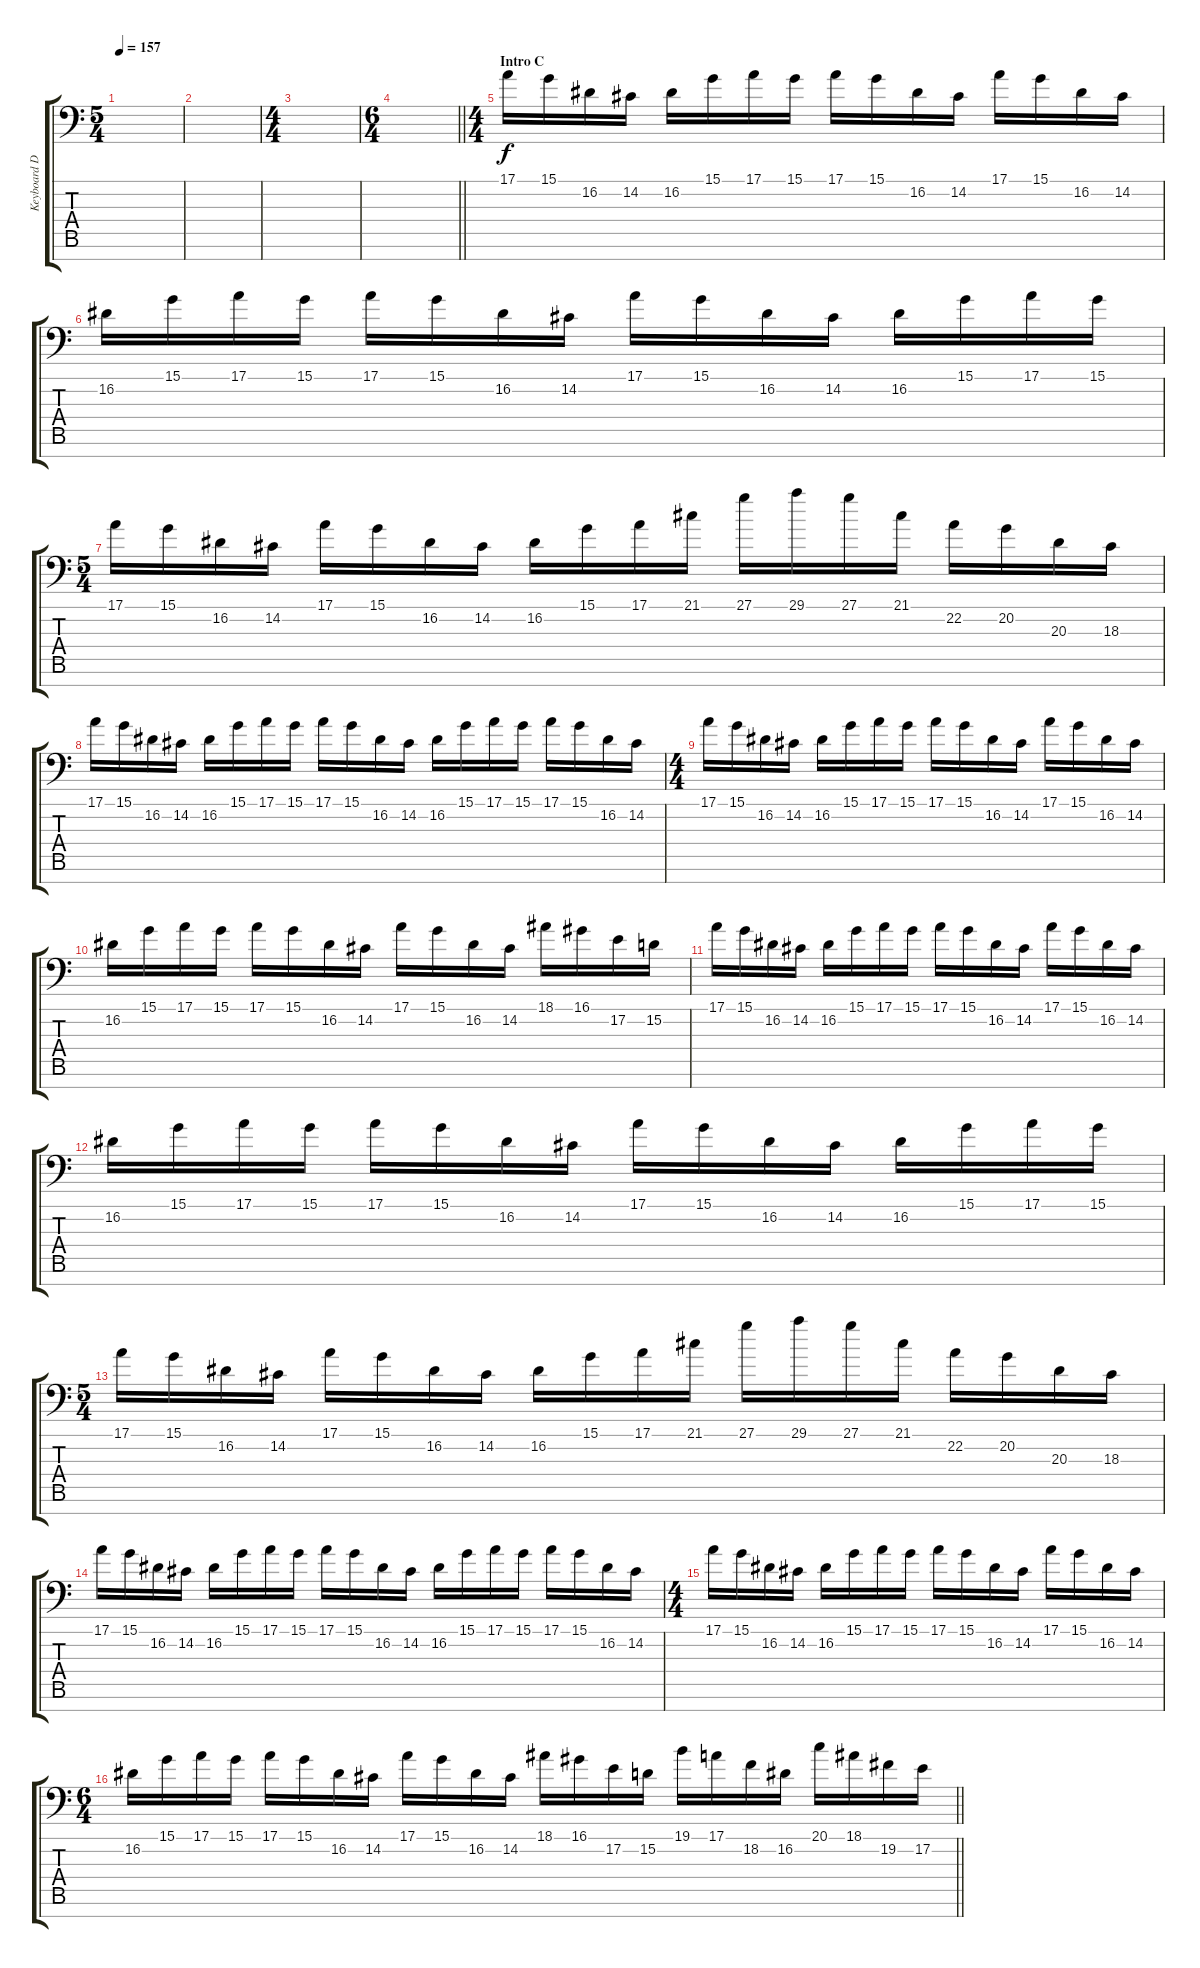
\track ("Keyboard Duet" "Keyboard D") {instrument brightacousticpiano}
\staff {score tabs}
\tuning (E3 B2 G2 D2 A1 E1 B0) {hide}
\ts (5 4)
\tempo 157
\clef f4
\ks c
|
|
\ts (4 4)
|
\ts (6 4)
\barLineRight lightlight
|
\ts (4 4)
\section ("" "Intro C")
17.1.16 15.1.16 16.2.16 14.2.16 16.2.16 15.1.16 17.1.16 15.1.16 17.1.16 15.1.16 16.2.16 14.2.16 17.1.16 15.1.16 16.2.16 14.2.16 |
16.2.16 15.1.16 17.1.16 15.1.16 17.1.16 15.1.16 16.2.16 14.2.16 17.1.16 15.1.16 16.2.16 14.2.16 16.2.16 15.1.16 17.1.16 15.1.16 |
\ts (5 4)
17.1.16 15.1.16 16.2.16 14.2.16 17.1.16 15.1.16 16.2.16 14.2.16 16.2.16 15.1.16 17.1.16 21.1.16 27.1.16 29.1.16 27.1.16 21.1.16 22.2.16 20.2.16 20.3.16 18.3.16 |
17.1.16 15.1.16 16.2.16 14.2.16 16.2.16 15.1.16 17.1.16 15.1.16 17.1.16 15.1.16 16.2.16 14.2.16 16.2.16 15.1.16 17.1.16 15.1.16 17.1.16 15.1.16 16.2.16 14.2.16 |
\ts (4 4)
17.1.16 15.1.16 16.2.16 14.2.16 16.2.16 15.1.16 17.1.16 15.1.16 17.1.16 15.1.16 16.2.16 14.2.16 17.1.16 15.1.16 16.2.16 14.2.16 |
16.2.16 15.1.16 17.1.16 15.1.16 17.1.16 15.1.16 16.2.16 14.2.16 17.1.16 15.1.16 16.2.16 14.2.16 18.1.16 16.1.16 17.2.16 15.2.16 |
17.1.16 15.1.16 16.2.16 14.2.16 16.2.16 15.1.16 17.1.16 15.1.16 17.1.16 15.1.16 16.2.16 14.2.16 17.1.16 15.1.16 16.2.16 14.2.16 |
16.2.16 15.1.16 17.1.16 15.1.16 17.1.16 15.1.16 16.2.16 14.2.16 17.1.16 15.1.16 16.2.16 14.2.16 16.2.16 15.1.16 17.1.16 15.1.16 |
\ts (5 4)
17.1.16 15.1.16 16.2.16 14.2.16 17.1.16 15.1.16 16.2.16 14.2.16 16.2.16 15.1.16 17.1.16 21.1.16 27.1.16 29.1.16 27.1.16 21.1.16 22.2.16 20.2.16 20.3.16 18.3.16 |
17.1.16 15.1.16 16.2.16 14.2.16 16.2.16 15.1.16 17.1.16 15.1.16 17.1.16 15.1.16 16.2.16 14.2.16 16.2.16 15.1.16 17.1.16 15.1.16 17.1.16 15.1.16 16.2.16 14.2.16 |
\ts (4 4)
17.1.16 15.1.16 16.2.16 14.2.16 16.2.16 15.1.16 17.1.16 15.1.16 17.1.16 15.1.16 16.2.16 14.2.16 17.1.16 15.1.16 16.2.16 14.2.16 |
\ts (6 4)
\barLineRight lightlight
16.2.16 15.1.16 17.1.16 15.1.16 17.1.16 15.1.16 16.2.16 14.2.16 17.1.16 15.1.16 16.2.16 14.2.16 18.1.16 16.1.16 17.2.16 15.2.16 19.1.16 17.1.16 18.2.16 16.2.16 20.1.16 18.1.16 19.2.16 17.2.16
